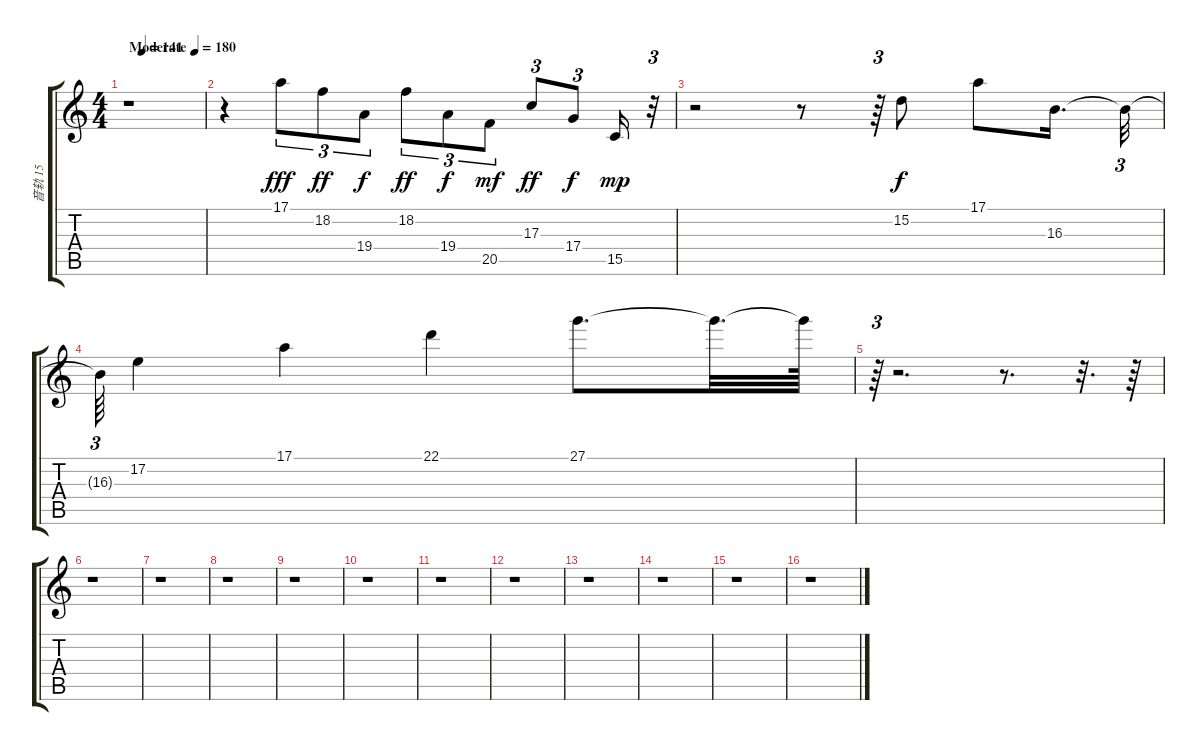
\track ("音轨 15" "音轨 15") {instrument violin}
\staff {score tabs}
\tuning (E4 B3 G3 D3 A2 E2) {hide}
\ts (4 4)
\tempo (180 "Moderate")
\tempo (141 0.1875)
\tempo (180 "Moderate")
\clef g2
\ks c
r.1{dy fff instrument violin} |
r.4 17.1.8{tu (3 2)} 18.2.8{tu (3 2) dy ff} 19.4.8{tu (3 2) dy f} 18.2.8{tu (3 2) dy ff} 19.4.8{tu (3 2) dy f} 20.5.8{tu (3 2) dy mf} 17.3.8{tu (3 2) dy ff} 17.4.8{tu (3 2) dy f} 15.5.16{dy mp} r.32{tu (3 2)} |
r.2 r.8 r.64{tu (3 2)} 15.2.8{dy f volume 8 balance 9 instrument fx5brightness} 17.1.8 16.3.16{d} 16.3{t}.32{tu (3 2)} |
16.3{t}.64{tu (3 2)} 17.2.4 17.1.4 22.1.4 27.1.8{d} 27.1{t}.32{d} 27.1{t}.64 |
r.64{tu (3 2)} r.2{d} r.8{d} r.32{d} r.64 |
r.1 |
r.1 |
r.1 |
r.1 |
r.1 |
r.1 |
r.1 |
r.1 |
r.1 |
r.1 |
r.1
